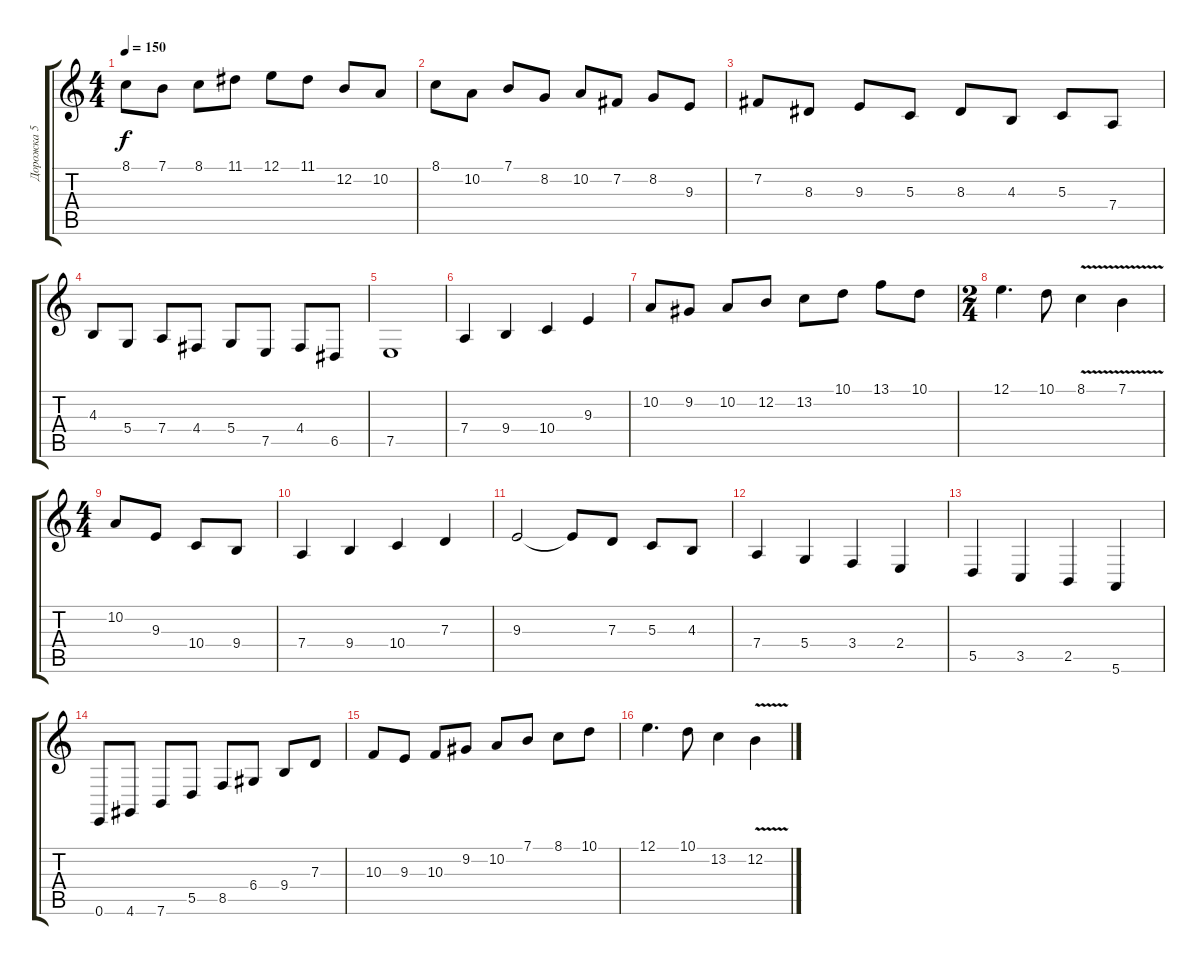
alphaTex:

\track ("Дорожка 5" "Дорожка 5") {instrument violin}
\staff {score tabs}
\tuning (E4 B3 G3 D3 A2 E2) {hide}
\ts (4 4)
\tempo 150
\clef g2
\ks c
8.1.8{dy f} 7.1.8 8.1.8 11.1.8 12.1.8 11.1.8 12.2.8 10.2.8 |
8.1.8 10.2.8 7.1.8 8.2.8 10.2.8 7.2.8 8.2.8 9.3.8 |
7.2.8 8.3.8 9.3.8 5.3.8 8.3.8 4.3.8 5.3.8 7.4.8 |
4.3.8 5.4.8 7.4.8 4.4.8 5.4.8 7.5.8 4.4.8 6.5.8 |
7.5.1 |
7.4.4 9.4.4 10.4.4 9.3.4 |
10.2.8 9.2.8 10.2.8 12.2.8 13.2.8 10.1.8 13.1.8 10.1.8 |
\ts (2 4)
12.1.4{d} 10.1.8 8.1{v}.4 7.1{v}.4 |
\ts (4 4)
10.2.8 9.3.8 10.4.8 9.4.8 |
7.4.4 9.4.4 10.4.4 7.3.4 |
9.3.2 9.3{t}.8 7.3.8 5.3.8 4.3.8 |
7.4.4 5.4.4 3.4.4 2.4.4 |
5.5.4 3.5.4 2.5.4 5.6.4 |
0.6.8 4.6.8 7.6.8 5.5.8 8.5.8 6.4.8 9.4.8 7.3.8 |
10.3.8 9.3.8 10.3.8 9.2.8 10.2.8 7.1.8 8.1.8 10.1.8 |
12.1.4{d} 10.1.8 13.2.4 12.2{v}.4
